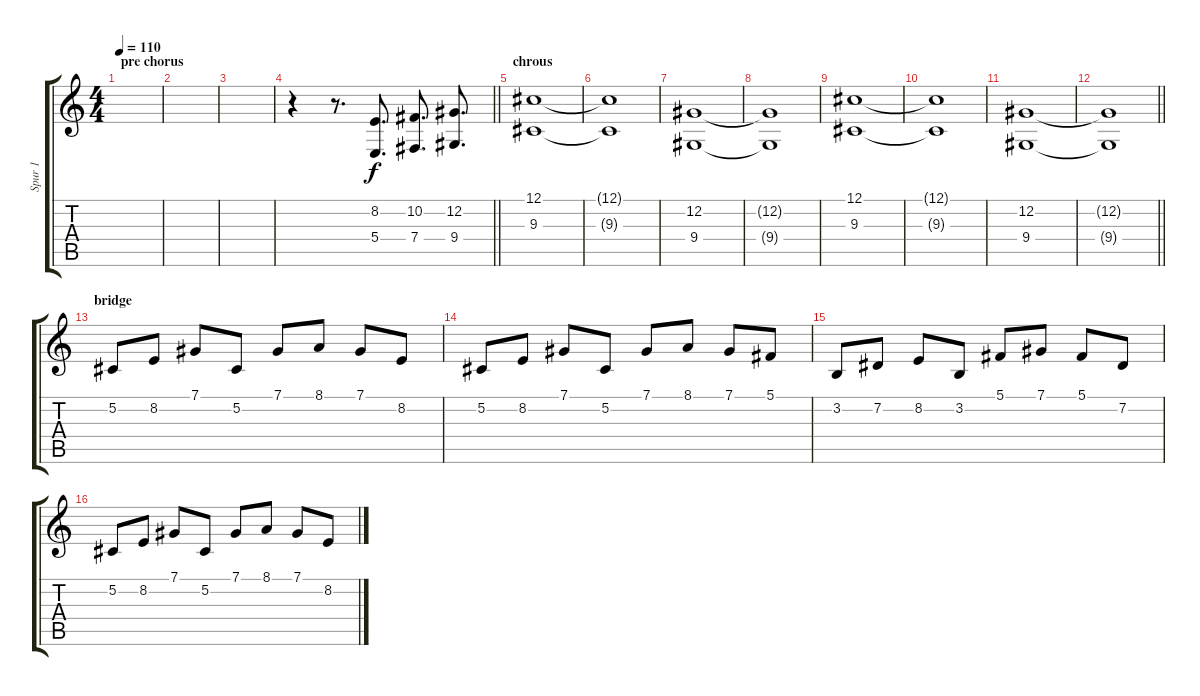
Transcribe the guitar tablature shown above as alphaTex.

\track ("Spur 1" "Spur 1") {instrument stringensemble1}
\staff {score tabs}
\tuning (Db4 Ab3 E3 B2 Gb2 Db2) {hide}
\ts (4 4)
\section ("" "pre chorus")
\tempo 110
\clef g2
\ks c
|
|
|
\barLineRight lightlight
r.4 r.8{d} (8.2 5.4).8{d volume 11} (10.2 7.4).8{d} (12.2 9.4).8{d} |
\section ("" "chrous")
(12.1 9.3).1 |
(12.1{t} 9.3{t}).1 |
(12.2 9.4).1 |
(12.2{t} 9.4{t}).1 |
(12.1 9.3).1 |
(12.1{t} 9.3{t}).1 |
(12.2 9.4).1 |
\barLineRight lightlight
(12.2{t} 9.4{t}).1 |
\section ("" "bridge")
5.2.8{volume 10 instrument lead1square} 8.2.8 7.1.8 5.2.8 7.1.8 8.1.8 7.1.8 8.2.8 |
5.2.8 8.2.8 7.1.8 5.2.8 7.1.8 8.1.8 7.1.8 5.1.8 |
3.2.8 7.2.8 8.2.8 3.2.8 5.1.8 7.1.8 5.1.8 7.2.8 |
5.2.8 8.2.8 7.1.8 5.2.8 7.1.8 8.1.8 7.1.8 8.2.8
